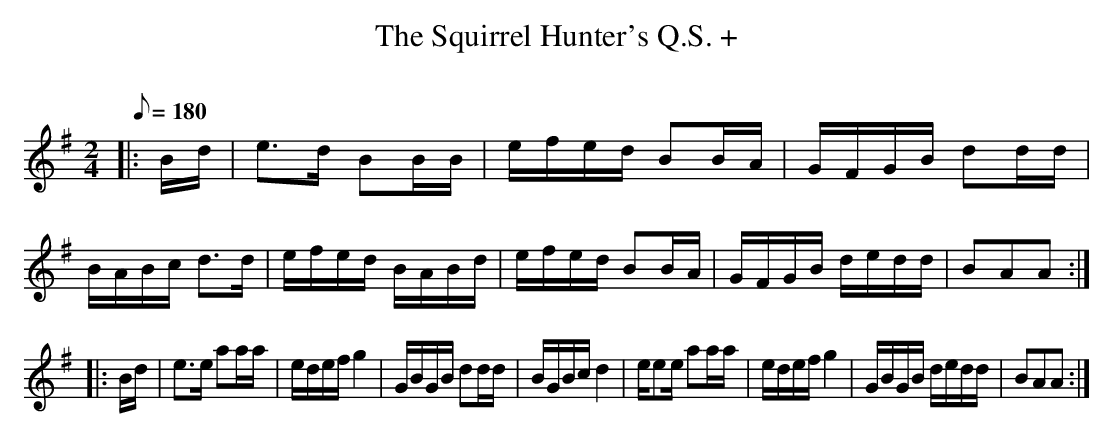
X:1
T:The Squirrel Hunter's Q.S. +
C:
M:2/4
L:1/8
Q:1/8=180
K:G
|: B/d/|e>d BB/B/|e/f/e/d/ BB/A/|G/F/G/B/ dd/d/|B/A/B/c/ d>d|e/f/e/d/ B/A/B/d/|e/f/e/d/ BB/A/|G/F/G/B/ d/e/d/d/|BAA :|
|: B/d/|e>e aa/a/|e/d/e/f/ g2|G/B/G/B/ dd/d/|B/G/B/c/ d2|e/ee/ aa/a/|e/d/e/f/ g2|G/B/G/B/ d/e/d/d/|BAA :|
